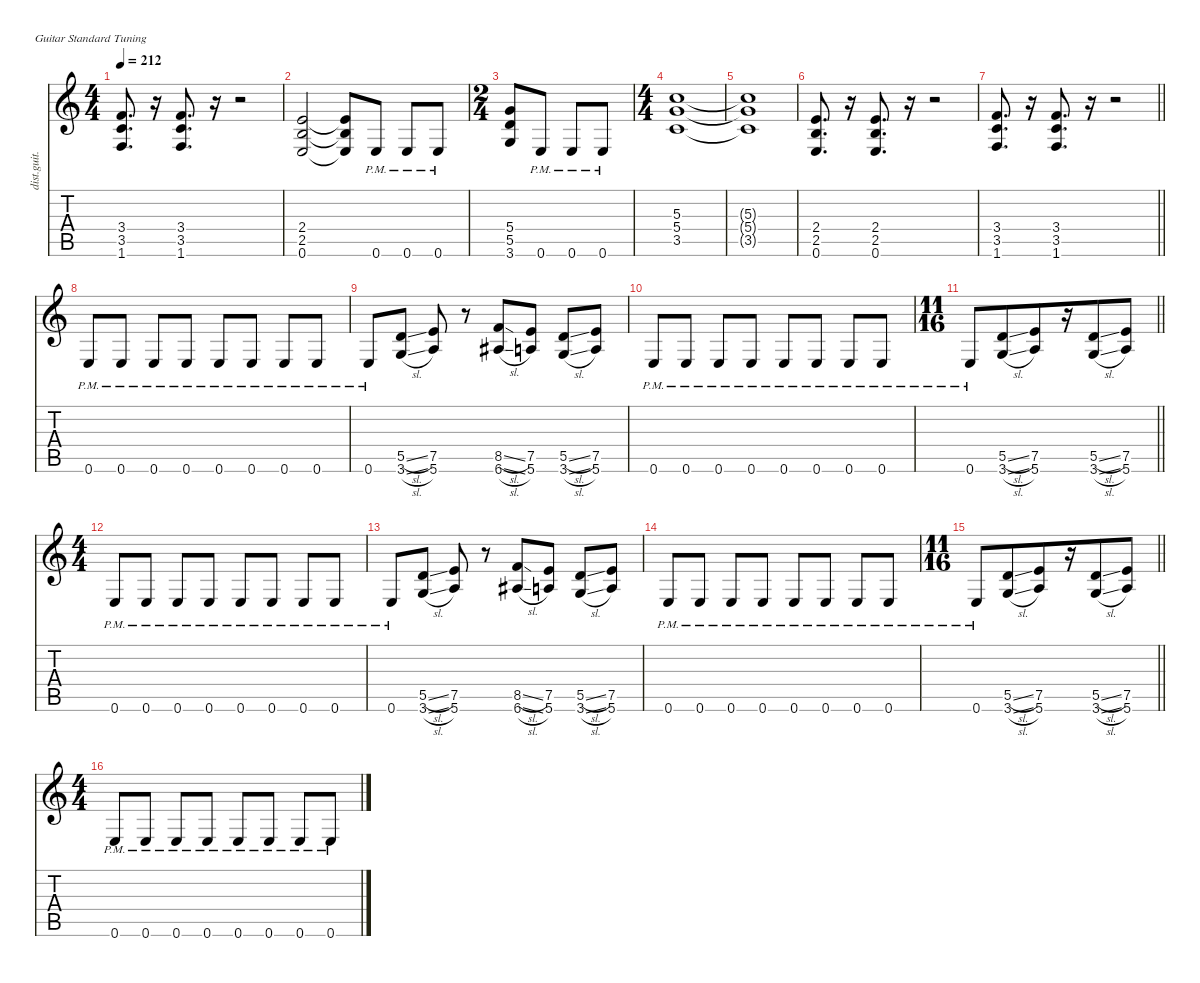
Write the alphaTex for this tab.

\defaultSystemsLayout 4
\hideDynamics
\bracketExtendMode nobrackets
\otherSystemsTrackNameOrientation horizontal
\track ("Kirk Hammett" "dist.guit.") {instrument distortionguitar}
\staff {score tabs}
\tuning (E4 B3 G3 D3 A2 E2)
\ts (4 4)
\tempo 212
\clef g2
\ks c
(3.4 3.5 1.6).8{d dy fff} r.16 (3.4 3.5 1.6).8{d} r.16 r.2 |
(2.4 2.5 0.6).2 (2.4{t} 2.5{t} 0.6{t}).8{dy f} 0.6{pm}.8{dy fff} 0.6{pm}.8 0.6{pm}.8 |
\ts (2 4)
\beaming (8 2 2)
(5.4 5.5 3.6).8{dy f} 0.6{pm}.8{dy fff} 0.6{pm}.8 0.6{pm}.8 |
\ts (4 4)
\beaming (8 2 2 2 2)
(5.3 5.4 3.5).1 |
(5.3{t} 5.4{t} 3.5{t}).1{dy f} |
(2.4 2.5 0.6).8{d dy fff} r.16 (2.4 2.5 0.6).8{d} r.16 r.2 |
\barLineRight lightlight
(3.4 3.5 1.6).8{d} r.16 (3.4 3.5 1.6).8{d} r.16 r.2 |
0.6{pm}.8 0.6{pm}.8 0.6{pm}.8 0.6{pm}.8 0.6{pm}.8 0.6{pm}.8 0.6{pm}.8 0.6{pm}.8 |
0.6{pm}.8 (5.5{sl} 3.6{sl}).8 (7.5 5.6).8 r.8 (8.5{sl} 6.6{sl acc #}).8 (7.5 5.6).8 (5.5{sl} 3.6{sl}).8 (7.5 5.6).8{dy f} |
0.6{pm}.8{dy fff} 0.6{pm}.8 0.6{pm}.8 0.6{pm}.8 0.6{pm}.8 0.6{pm}.8 0.6{pm}.8 0.6{pm}.8 |
\ts (11 16)
\beaming (8 5)
\barLineRight lightlight
0.6{pm}.8 (5.5{sl} 3.6{sl}).8 (7.5 5.6).8 r.16 (5.5{sl} 3.6{sl}).8 (7.5 5.6).8{dy f} |
\ts (4 4)
\beaming (8 2 2 2 2)
0.6{pm}.8{dy fff} 0.6{pm}.8 0.6{pm}.8 0.6{pm}.8 0.6{pm}.8 0.6{pm}.8 0.6{pm}.8 0.6{pm}.8 |
0.6{pm}.8 (5.5{sl} 3.6{sl}).8 (7.5 5.6).8 r.8 (8.5{sl} 6.6{sl acc #}).8 (7.5 5.6).8 (5.5{sl} 3.6{sl}).8 (7.5 5.6).8{dy f} |
0.6{pm}.8{dy fff} 0.6{pm}.8 0.6{pm}.8 0.6{pm}.8 0.6{pm}.8 0.6{pm}.8 0.6{pm}.8 0.6{pm}.8 |
\ts (11 16)
\beaming (8 5)
\barLineRight lightlight
0.6{pm}.8 (5.5{sl} 3.6{sl}).8 (7.5 5.6).8 r.16 (5.5{sl} 3.6{sl}).8 (7.5 5.6).8{dy f} |
\ts (4 4)
\beaming (8 2 2 2 2)
0.6{pm}.8{dy fff} 0.6{pm}.8 0.6{pm}.8 0.6{pm}.8 0.6{pm}.8 0.6{pm}.8 0.6{pm}.8 0.6{pm}.8
